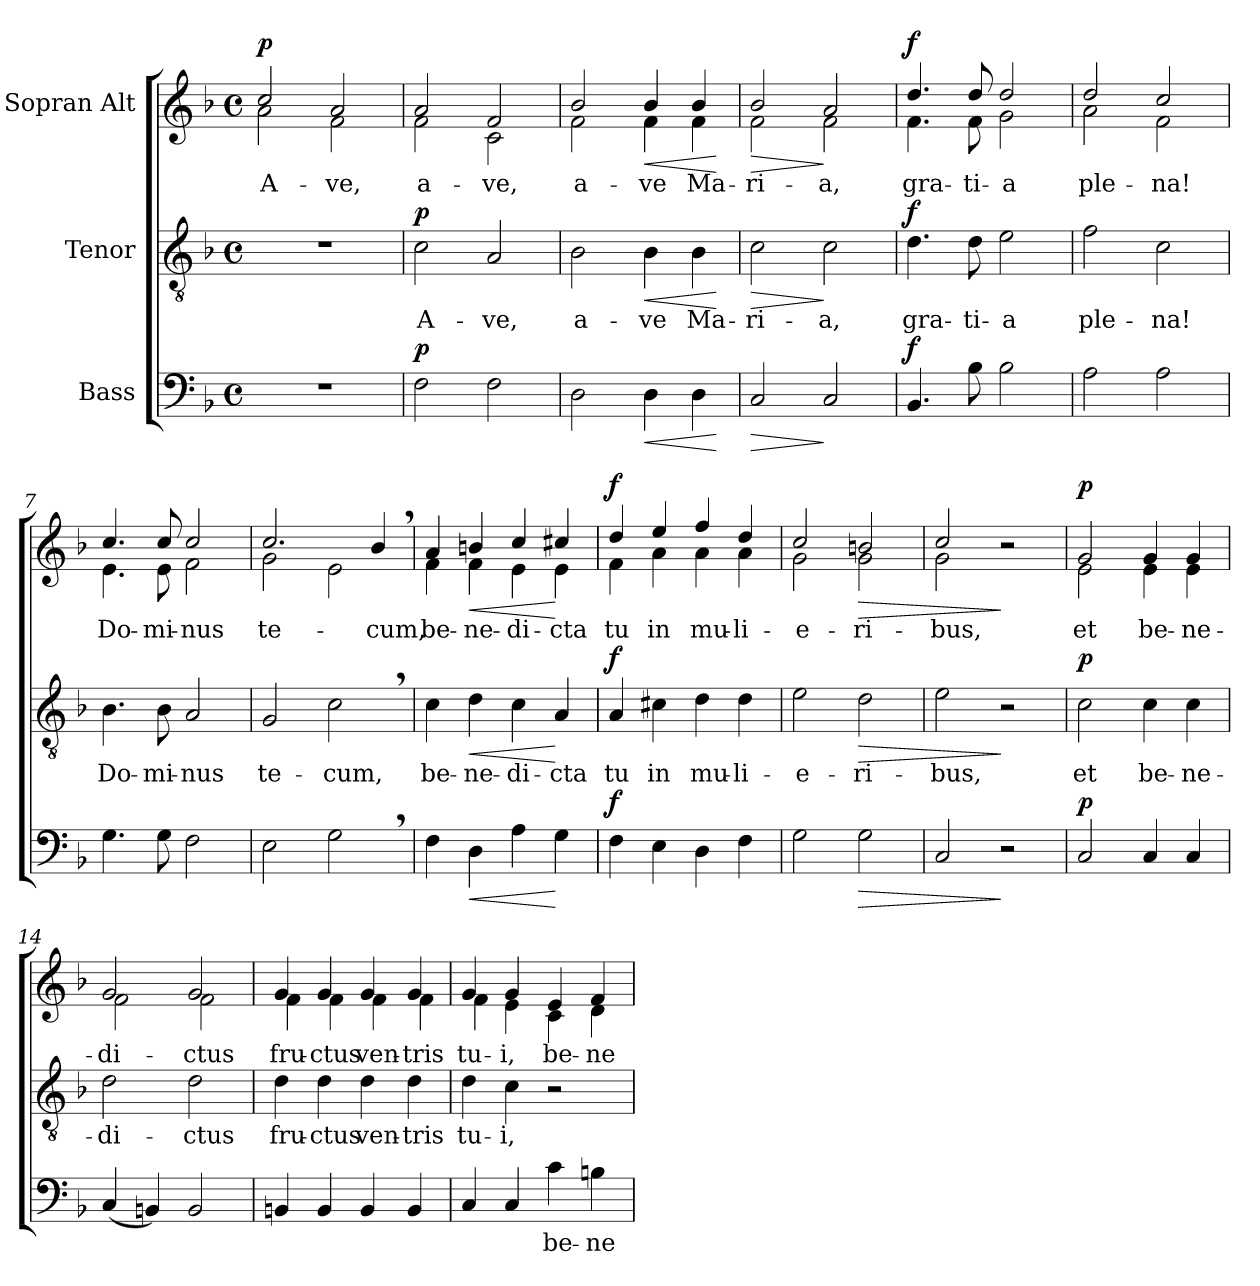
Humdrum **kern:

**kern	**text	**dynam	**kern	**text	**dynam	**kern	**text	**dynam
*part3	*part3	*part3	*part2	*part2	*part2	*part1	*part1	*part1
*staff3	*staff3	*staff3	*staff2	*staff2	*staff2	*staff1	*staff1	*staff1
*I"Bass	*	*	*I"Tenor	*	*	*I"Sopran Alt	*	*
*clefF4	*	*	*clefGv2	*	*	*clefG2	*	*
*k[b-]	*	*	*k[b-]	*	*	*k[b-]	*	*
*M4/4	*	*	*M4/4	*	*	*M4/4	*	*
*met(c)	*	*	*met(c)	*	*	*met(c)	*	*
=1	=1	=1	=1	=1	=1	=1	=1	=1
!	!	!	!	!	!	!LO:TX:a:B:t=Poco Adagio	!	!
!	!	!	!	!	!	!	!LO:LY:b	!LO:DY:a
*	*	*	*	*	*	*^	*	*
1r	.	.	1r	.	.	2cc/	2a\	A-	p
!	!	!	!	!	!	!	!	!LO:LY:b	!
.	.	.	.	.	.	2a/	2f\	-ve,	.
=2	=2	=2	=2	=2	=2	=2	=2	=2	=2
!	!	!LO:DY:a	!	!LO:LY:b	!LO:DY:a	!	!	!LO:LY:b	!
2F\	.	p	2c\	A-	p	2a/	2f\	a-	.
!	!	!	!	!LO:LY:b	!	!	!	!LO:LY:b	!
2F\	.	.	2A/	-ve,	.	2f/	2c\	-ve,	.
=3	=3	=3	=3	=3	=3	=3	=3	=3	=3
!	!	!	!	!LO:LY:b	!	!	!	!LO:LY:b	!
2D\	.	.	2B-\	a-	.	2b-/	2f\	a-	.
!	!	!LO:HP:b	!	!LO:LY:b	!LO:HP:b	!	!	!LO:LY:b	!LO:HP:b
4D\	.	<	4B-\	-ve	<	4b-/	4f\	-ve	<
!	!	!	!	!LO:LY:b	!	!	!	!LO:LY:b	!
4D\	.	.	4B-\	Ma-	.	4b-/	4f\	Ma-	.
*	*	*	*	*	*	*v	*v	*	*
.	.	[	.	.	[	.	.	[
=4	=4	=4	=4	=4	=4	=4	=4	=4
!	!	!LO:HP:b	!	!LO:LY:b	!LO:HP:b	!	!LO:LY:b	!LO:HP:b
*	*	*	*	*	*	*^	*	*
2C/	.	>	2c\	-ri-	>	2b-/	2f\	-ri-	>
!	!	!	!	!LO:LY:b	!	!	!	!LO:LY:b	!
2C/	.	]	2c\	-a,	]	2a/	2f\	-a,	]
=5	=5	=5	=5	=5	=5	=5	=5	=5	=5
!	!	!LO:DY:a	!	!LO:LY:b	!LO:DY:a	!	!	!LO:LY:b	!LO:DY:a
4.BB-/	.	f	4.d\	gra-	f	4.dd/	4.f\	gra-	f
!	!	!	!	!LO:LY:b	!	!	!	!LO:LY:b	!
8B-\	.	.	8d\	-ti-	.	8dd/	8f\	-ti-	.
!	!	!	!	!LO:LY:b	!	!	!	!LO:LY:b	!
2B-\	.	.	2e\	-a	.	2dd/	2g\	-a	.
=6	=6	=6	=6	=6	=6	=6	=6	=6	=6
!	!	!	!	!LO:LY:b	!	!	!	!LO:LY:b	!
2A\	.	.	2f\	ple-	.	2dd/	2a\	ple-	.
!	!	!	!	!LO:LY:b	!	!	!	!LO:LY:b	!
2A\	.	.	2c\	-na!	.	2cc/	2f\	-na!	.
=7	=7	=7	=7	=7	=7	=7	=7	=7	=7
!	!	!	!	!LO:LY:b	!	!	!	!LO:LY:b	!
4.G\	.	.	4.B-\	Do-	.	4.cc/	4.e\	Do-	.
!	!	!	!	!LO:LY:b	!	!	!	!LO:LY:b	!
8G\	.	.	8B-\	-mi-	.	8cc/	8e\	-mi-	.
!	!	!	!	!LO:LY:b	!	!	!	!LO:LY:b	!
2F\	.	.	2A/	-nus	.	2cc/	2f\	-nus	.
!!LO:LB:g=z	!!
=8	=8	=8	=8	=8	=8	=8	=8	=8	=8
!	!	!	!	!LO:LY:b	!	!	!	!LO:LY:b	!
2E\	.	.	2G/	te-	.	2.cc/	2g\	te-	.
!	!	!	!	!LO:LY:b	!	!	!	!	!
2G,\	.	.	2c,\	-cum,	.	.	2e\	.	.
!	!	!	!	!	!	!	!	!LO:LY:b	!
.	.	.	.	.	.	4b-,/	.	-cum,	.
=9	=9	=9	=9	=9	=9	=9	=9	=9	=9
!	!	!	!	!LO:LY:b	!	!	!	!LO:LY:b	!
4F\	.	.	4c\	be-	.	4a/	4f\	be-	.
!	!	!LO:HP:b	!	!LO:LY:b	!LO:HP:b	!	!	!LO:LY:b	!LO:HP:b
4D\	.	<	4d\	-ne-	<	4bn/	4f\	-ne-	<
!	!	!	!	!LO:LY:b	!	!	!	!LO:LY:b	!
4A\	.	.	4c\	-di-	.	4cc/	4e\	-di-	.
!	!	!	!	!LO:LY:b	!	!	!	!LO:LY:b	!
4G\	.	[	4A/	-cta	[	4cc#X/	4e\	-cta	[
=10	=10	=10	=10	=10	=10	=10	=10	=10	=10
!	!	!LO:DY:a	!	!LO:LY:b	!LO:DY:a	!	!	!LO:LY:b	!LO:DY:a
4F\	.	f	4A/	tu	f	4dd/	4f\	tu	f
!	!	!	!	!LO:LY:b	!	!	!	!LO:LY:b	!
4E\	.	.	4c#X\	in	.	4ee/	4a\	in	.
!	!	!	!	!LO:LY:b	!	!	!	!LO:LY:b	!
4D\	.	.	4d\	mu-	.	4ff/	4a\	mu-	.
!	!	!	!	!LO:LY:b	!	!	!	!LO:LY:b	!
4F\	.	.	4d\	-li-	.	4dd/	4a\	-li-	.
=11	=11	=11	=11	=11	=11	=11	=11	=11	=11
!	!	!	!	!LO:LY:b	!	!	!	!LO:LY:b	!
2G\	.	.	2e\	-e-	.	2cc/	2g\	-e-	.
!	!	!LO:HP:b	!	!LO:LY:b	!LO:HP:b	!	!	!LO:LY:b	!LO:HP:b
2G\	.	>	2d\	-ri-	>	2bn/	2g\	-ri-	>
=12	=12	=12	=12	=12	=12	=12	=12	=12	=12
!	!	!	!	!LO:LY:b	!	!	!	!LO:LY:b	!
2C/	.	.	2e\	-bus,	.	2cc/	2g\	-bus,	.
2r	.	]	2r	.	]	2r	2ryy	.	]
=13	=13	=13	=13	=13	=13	=13	=13	=13	=13
!	!	!LO:DY:a	!	!LO:LY:b	!LO:DY:a	!	!	!LO:LY:b	!LO:DY:a
2C/	.	p	2c\	et	p	2g/	2e\	et	p
!	!	!	!	!LO:LY:b	!	!	!	!LO:LY:b	!
4C/	.	.	4c\	be-	.	4g/	4e\	be-	.
!	!	!	!	!LO:LY:b	!	!	!	!LO:LY:b	!
4C/	.	.	4c\	-ne-	.	4g/	4e\	-ne-	.
=14	=14	=14	=14	=14	=14	=14	=14	=14	=14
!	!	!	!	!LO:LY:b	!	!	!	!LO:LY:b	!
(4C/	.	.	2d\	-di-	.	2g/	2f\	-di-	.
4BBn/)	.	.	.	.	.	.	.	.	.
!	!	!	!	!LO:LY:b	!	!	!	!LO:LY:b	!
2BB/	.	.	2d\	-ctus	.	2g/	2f\	-ctus	.
!!LO:LB:g=z	!!
=15	=15	=15	=15	=15	=15	=15	=15	=15	=15
!	!	!	!	!LO:LY:b	!	!	!	!LO:LY:b	!
4BBn/	.	.	4d\	fru-	.	4g/	4f\	fru-	.
!	!	!	!	!LO:LY:b	!	!	!	!LO:LY:b	!
4BB/	.	.	4d\	-ctus	.	4g/	4f\	-ctus	.
!	!	!	!	!LO:LY:b	!	!	!	!LO:LY:b	!
4BB/	.	.	4d\	ven-	.	4g/	4f\	ven-	.
!	!	!	!	!LO:LY:b	!	!	!	!LO:LY:b	!
4BB/	.	.	4d\	-tris	.	4g/	4f\	-tris	.
=16	=16	=16	=16	=16	=16	=16	=16	=16	=16
!	!	!	!	!LO:LY:b	!	!	!	!LO:LY:b	!
4C/	.	.	4d\	tu-	.	4g/	4f\	tu-	.
!	!	!	!	!LO:LY:b	!	!	!	!LO:LY:b	!
4C/	.	.	4c\	-i,	.	4g/	4e\	-i,	.
!	!LO:LY:b	!	!	!	!	!	!	!LO:LY:b	!
4c\	be-	.	2r	.	.	4e/	4c\	be-	.
!	!LO:LY:b	!	!	!	!	!	!	!LO:LY:b	!
4Bn\	-ne-	.	.	.	.	4f/	4d\	-ne-	.
*	*	*	*	*	*	*v	*v	*	*
=	=	=	=	=	=	=	=	=
*-	*-	*-	*-	*-	*-	*-	*-	*-
